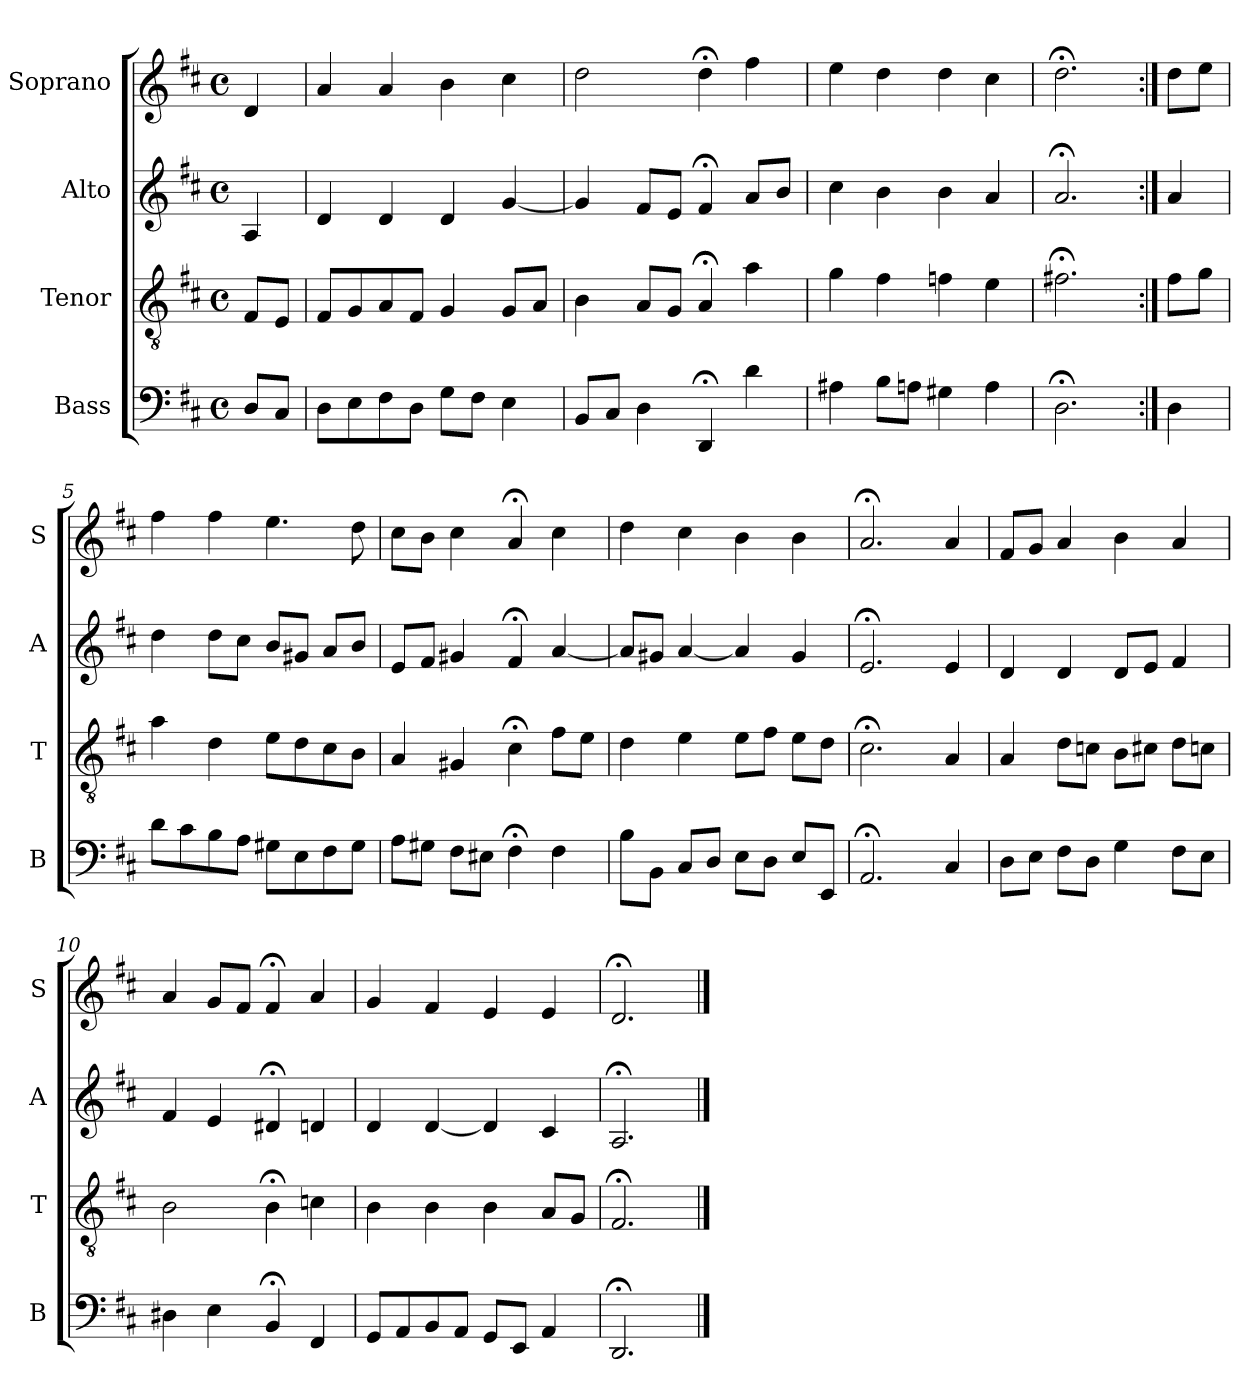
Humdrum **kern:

**kern	**kern	**kern	**kern
*part4	*part3	*part2	*part1
*staff4	*staff3	*staff2	*staff1
*I"Bass	*I"Tenor	*I"Alto	*I"Soprano
*I'B	*I'T	*I'A	*I'S
*clefF4	*clefGv2	*clefG2	*clefG2
*k[f#c#]	*k[f#c#]	*k[f#c#]	*k[f#c#]
*D:	*D:	*D:	*D:
*M4/4	*M4/4	*M4/4	*M4/4
*met(c)	*met(c)	*met(c)	*met(c)
*MM100	*MM100	*MM100	*MM100
=	=	=	=
8DL	8F#L	4A	4d
8C#J	8EJ	.	.
=1	=1	=1	=1
8DL	8F#L	4d	4a
8E	8G	.	.
8F#	8A	4d	4a
8DJ	8F#J	.	.
8GL	4G	4d	4b
8F#J	.	.	.
4E	8GL	[4g	4cc#
.	8AJ	.	.
=2	=2	=2	=2
8BBL	4B	4g]	2dd
8C#J	.	.	.
4D	8AL	8f#L	.
.	8GJ	8eJ	.
4DD;<	4A;<	4f#;<	4dd;<
4d	4a	8aL	4ff#
.	.	8bJ	.
=3	=3	=3	=3
4A#X	4g	4cc#	4ee
8BL	4f#	4b	4dd
8AnJ	.	.	.
4G#X	4fn	4b	4dd
4A	4e	4a	4cc#
=4	=4	=4	=4
2.D;<	2.f#X;<	2.a;<	2.dd;<
=:|!	=:|!	=:|!	=:|!
4D	8f#L	4a	8ddL
.	8gJ	.	8eeJ
=5	=5	=5	=5
8dL	4a	4dd	4ff#
8c#	.	.	.
8B	4d	8ddL	4ff#
8AJ	.	8cc#J	.
8G#XL	8eL	8bL	4.ee
8E	8d	8g#XJ	.
8F#	8c#	8aL	.
8G#iJ	8BiJ	8biJ	8ddi
=6	=6	=6	=6
8AL	4A	8eL	8cc#L
8G#XJ	.	8f#J	8bJ
8F#L	4G#X	4g#X	4cc#
8E#XJ	.	.	.
4F#;<	4c#;<	4f#;<	4a;<
4F#	8f#L	[4a	4cc#
.	8eJ	.	.
=7	=7	=7	=7
8BL	4d	8aL]	4dd
8BBJ	.	8g#XJ	.
8C#L	4e	[4a	4cc#
8DJ	.	.	.
8EL	8eL	4a]	4b
8DJ	8f#J	.	.
8EL	8eL	4g#	4b
8EEJ	8dJ	.	.
=8	=8	=8	=8
2.AA;<	2.c#;<	2.e;<	2.a;<
4C#	4A	4e	4a
=9	=9	=9	=9
8DL	4A	4d	8f#L
8EJ	.	.	8gJ
8F#L	8dL	4d	4a
8DJ	8cnJ	.	.
4G	8BL	8dL	4b
.	8c#XJ	8eJ	.
8F#L	8dL	4f#	4a
8EJ	8cnJ	.	.
=10	=10	=10	=10
4D#X	2B	4f#	4a
4E	.	4e	8gL
.	.	.	8f#J
4BB;<	4B;<	4d#X;<	4f#;<
4FF#	4cn	4dn	4a
=11	=11	=11	=11
8GGL	4B	4d	4g
8AA	.	.	.
8BB	4B	[4d	4f#
8AAJ	.	.	.
8GGL	4B	4d]	4e
8EEJ	.	.	.
4AA	8AL	4c#	4e
.	8GJ	.	.
=12	=12	=12	=12
2.DD;<	2.F#;<	2.A;<	2.d;<
==	==	==	==
*-	*-	*-	*-
